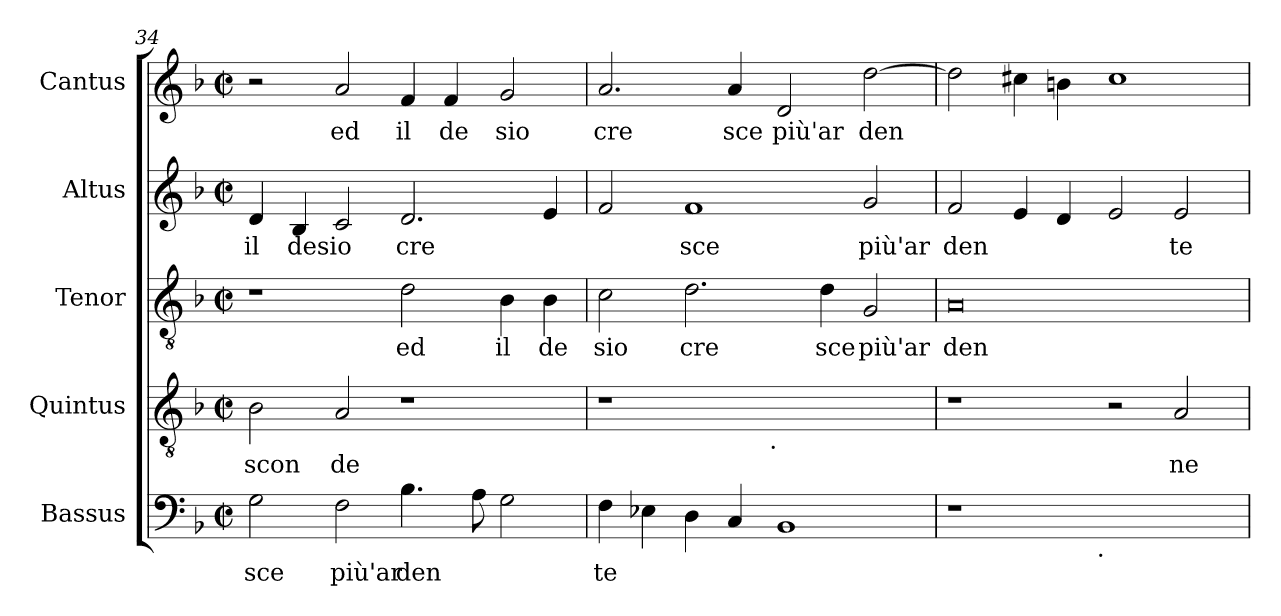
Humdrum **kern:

**kern	**text	**kern	**text	**kern	**text	**kern	**text	**kern	**text
*part5	*part5	*part4	*part4	*part3	*part3	*part2	*part2	*part1	*part1
*staff5	*staff5	*staff4	*staff4	*staff3	*staff3	*staff2	*staff2	*staff1	*staff1
*I"Bassus	*	*I"Quintus	*	*I"Tenor	*	*I"Altus	*	*I"Cantus	*
*clefF4	*	*clefGv2	*	*clefGv2	*	*clefG2	*	*clefG2	*
*k[b-]	*	*k[b-]	*	*k[b-]	*	*k[b-]	*	*k[b-]	*
*F:	*	*F:	*	*F:	*	*F:	*	*F:	*
*M2/2	*	*M2/2	*	*M2/2	*	*M2/2	*	*M2/2	*
*met(c|)	*	*met(c|)	*	*met(c|)	*	*met(c|)	*	*met(c|)	*
=34	=34	=34	=34	=34	=34	=34	=34	=34	=34
!	!LO:LY:b:cj	!	!LO:LY:b	!	!	!	!LO:LY:b	!	!
2G\	sce	2B-\	scon	1r	.	4d/	il	2r	.
!	!	!	!	!	!	!	!LO:LY:b	!	!
.	.	.	.	.	.	4B-/	desio	.	.
!	!LO:LY:b:cj	!	!LO:LY:b	!	!	!	!LO:LY:b	!	!LO:LY:b:cj
2F\	più'ar	2A/	de	.	.	2c/	.	2a/	ed
!	!LO:LY:b:cj	!	!	!	!LO:LY:b:cj	!	!LO:LY:b	!	!LO:LY:b:cj
4.B-\	den	1r	.	2d\	ed	2.d/	cre	4f/	il
!	!	!	!	!	!	!	!	!	!LO:LY:b:cj
.	.	.	.	.	.	.	.	4f/	de
!	!LO:LY:b:cj	!	!	!	!	!	!	!	!
8A\	.	.	.	.	.	.	.	.	.
!	!LO:LY:b:cj	!	!	!	!LO:LY:b:cj	!	!	!	!LO:LY:b:cj
2G\	.	.	.	4B-\	il	.	.	2g/	sio
!	!	!	!	!	!LO:LY:b:cj	!	!LO:LY:b	!	!
.	.	.	.	4B-\	de	4e/	.	.	.
=35	=35	=35	=35	=35	=35	=35	=35	=35	=35
!	!LO:LY:b:cj	!	!	!	!LO:LY:b:cj	!	!LO:LY:b	!	!LO:LY:b:cj
*	*	*^	*	*	*	*	*	*	*
4F\	te	1r	2ryy	.	2c\	sio	2f/	.	2.a/	cre
!	!LO:LY:b:cj	!	!	!	!	!	!	!	!	!
4E-\	.	.	.	.	.	.	.	.	.	.
!	!LO:LY:b:cj	!	!	!	!	!LO:LY:b:cj	!	!LO:LY:b	!	!
4D\	.	.	4ryy	.	2.d\	cre	1f	sce	.	.
!	!LO:LY:b:cj	!	!	!	!	!	!	!	!	!LO:LY:b:cj
4C/	.	.	8...ryy	.	.	.	.	.	4a/	sce
!	!	!	!LO:TX:b:t=.	!	!	!	!	!	!	!
.	.	.	1ryy	.	.	.	.	.	.	.
!	!LO:LY:b:cj	!	!	!	!	!	!	!	!	!LO:LY:b:cj
1BB-	.	1ryy	.	.	.	.	.	.	2d/	più'ar
!	!	!	!	!	!	!LO:LY:b:cj	!	!	!	!
.	.	.	.	.	4d\	sce	.	.	.	.
!	!	!	!	!	!	!LO:LY:b:cj	!	!LO:LY:b	!	!LO:LY:b:cj
.	.	.	.	.	2G/	più'ar	2g/	più'ar	[>2dd\	den
.	.	.	64ryy	.	.	.	.	.	.	.
=36	=36	=36	=36	=36	=36	=36	=36	=36	=36	=36
!	!	!	!	!	!	!LO:LY:b:cj	!	!LO:LY:b	!	!LO:LY:b:cj
*^	*	*v	*v	*	*	*	*	*	*	*
1r	2ryy	.	1r	.	0A	den	2f/	den	2dd\]	.
!	!	!	!	!	!	!	!	!LO:LY:b	!	!LO:LY:b:cj
.	4...ryy	.	.	.	.	.	4e/	.	4cc#\	.
!	!	!	!	!	!	!	!	!LO:LY:b	!	!LO:LY:b:cj
.	.	.	.	.	.	.	4d/	.	4bn\	.
!	!LO:TX:b:t=.	!	!	!	!	!	!	!	!	!
.	1ryy	.	.	.	.	.	.	.	.	.
!	!	!	!	!	!	!	!	!LO:LY:b	!	!LO:LY:b:cj
1ryy	.	.	2r	.	.	.	2e/	.	1cc#	.
!	!	!	!	!LO:LY:b	!	!	!	!LO:LY:b	!	!
.	.	.	2A/	ne	.	.	2e/	te	.	.
.	32ryy	.	.	.	.	.	.	.	.	.
*v	*v	*	*	*	*	*	*	*	*	*
=	=	=	=	=	=	=	=	=	=
*-	*-	*-	*-	*-	*-	*-	*-	*-	*-
